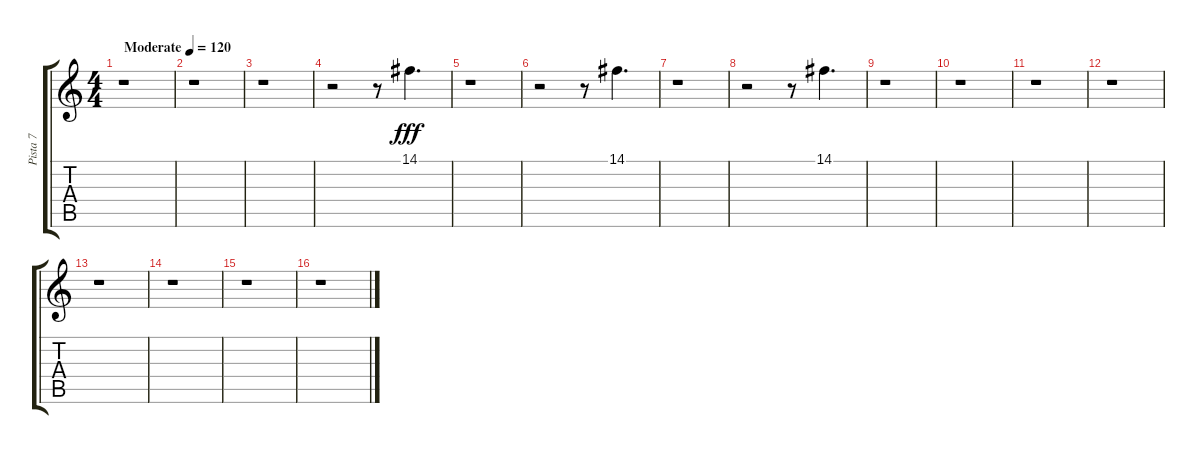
\track ("Pista 7" "Pista 7") {instrument trumpet}
\staff {score tabs}
\tuning (E4 B3 G3 D3 A2 E2) {hide}
\ts (4 4)
\tempo (120 "Moderate")
\clef g2
\ks c
r.1{dy fff instrument trumpet} |
r.1 |
r.1 |
r.2 r.8 14.1.4{d} |
r.1 |
r.2 r.8 14.1.4{d} |
r.1 |
r.2 r.8 14.1.4{d} |
r.1 |
r.1 |
r.1 |
r.1 |
r.1 |
r.1 |
r.1 |
r.1
